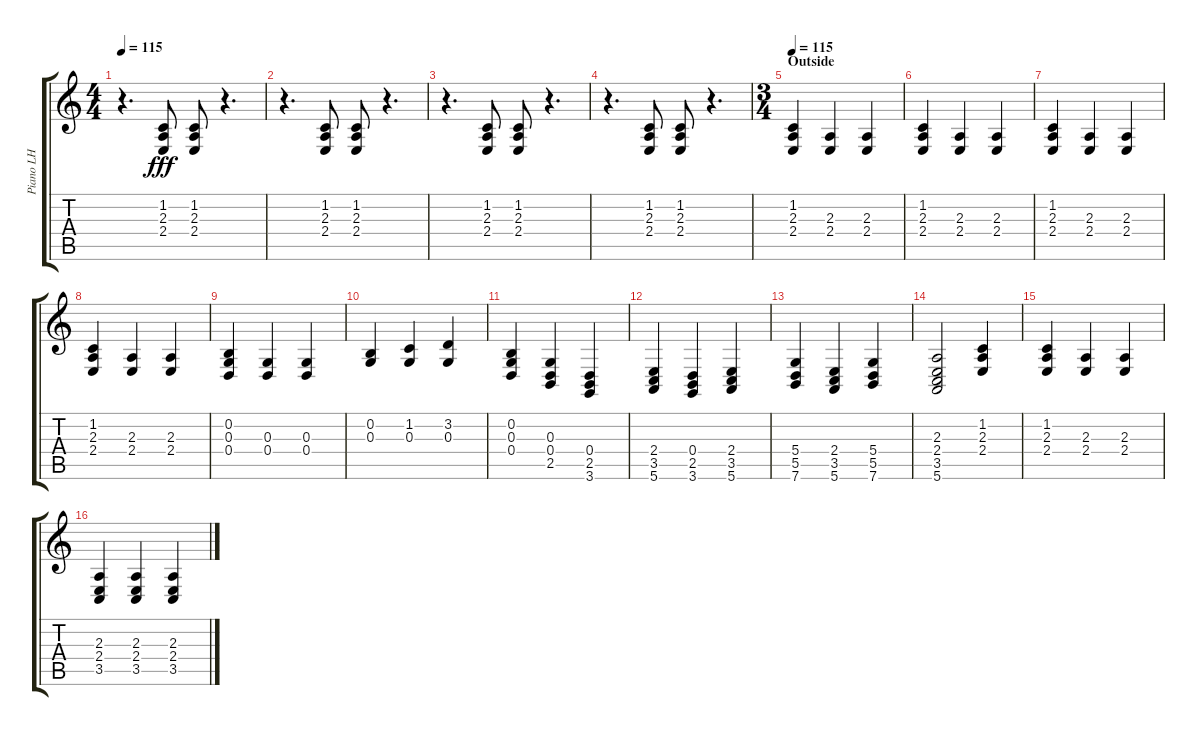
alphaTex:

\track ("Piano LH" "Piano LH") {instrument acousticgrandpiano}
\staff {score tabs}
\tuning (E4 B3 G3 D3 A2 E2) {hide}
\ts (4 4)
\tempo 115
\clef g2
\ks c
r.4{d dy fff} (1.2 2.3 2.4).8 (1.2 2.3 2.4).8 r.4{d} |
r.4{d} (1.2 2.3 2.4).8 (1.2 2.3 2.4).8 r.4{d} |
r.4{d} (1.2 2.3 2.4).8 (1.2 2.3 2.4).8 r.4{d} |
r.4{d} (1.2 2.3 2.4).8 (1.2 2.3 2.4).8 r.4{d} |
\ts (3 4)
\section ("" "Outside")
\tempo 115
(1.2 2.3 2.4).4{volume 16} (2.3 2.4).4 (2.3 2.4).4 |
(1.2 2.3 2.4).4 (2.3 2.4).4 (2.3 2.4).4 |
(1.2 2.3 2.4).4 (2.3 2.4).4 (2.3 2.4).4 |
(1.2 2.3 2.4).4 (2.3 2.4).4 (2.3 2.4).4 |
(0.2 0.3 0.4).4{volume 16} (0.3 0.4).4 (0.3 0.4).4 |
(0.2 0.3).4 (1.2 0.3).4 (3.2 0.3).4 |
(0.2 0.3 0.4).4 (0.3 0.4 2.5).4 (0.4 2.5 3.6).4 |
(2.4 3.5 5.6).4 (0.4 2.5 3.6).4 (2.4 3.5 5.6).4 |
(5.4 5.5 7.6).4{volume 16} (2.4 3.5 5.6).4 (5.4 5.5 7.6).4 |
(2.3 2.4 3.5 5.6).2 (1.2 2.3 2.4).4 |
(1.2 2.3 2.4).4 (2.3 2.4).4 (2.3 2.4).4 |
(2.3 2.4 3.5).4 (2.3 2.4 3.5).4 (2.3 2.4 3.5).4
